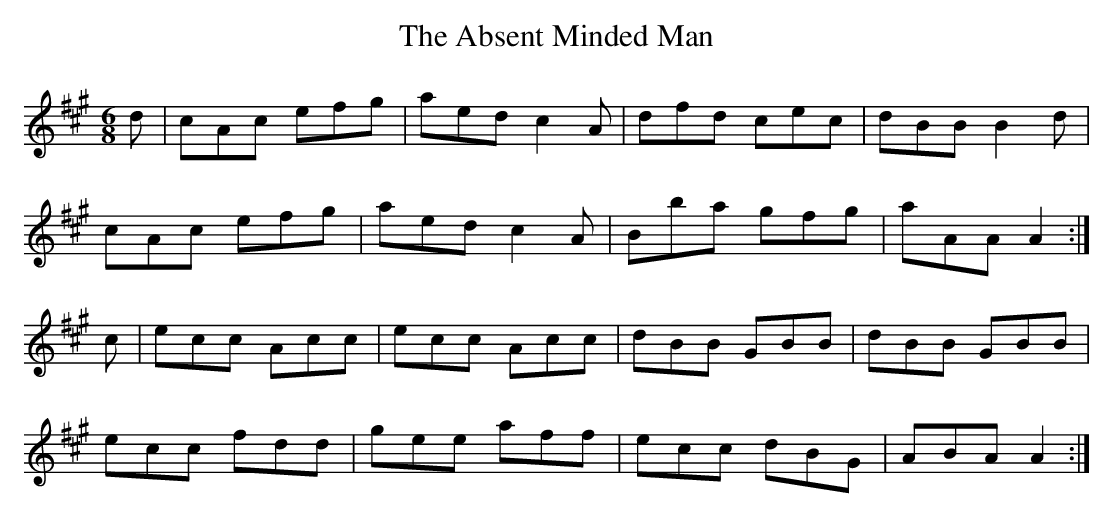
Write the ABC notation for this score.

X:1
T:The Absent Minded Man
M:6/8
L:1/8
K:A
d | cAc efg | aed c2A | dfd cec | dBB B2d |
cAc efg | aed c2A | Bba gfg | aAA A2 :|
c | ecc Acc | ecc Acc | dBB GBB | dBB GBB |
ecc fdd | gee aff | ecc dBG | ABA A2 :|
